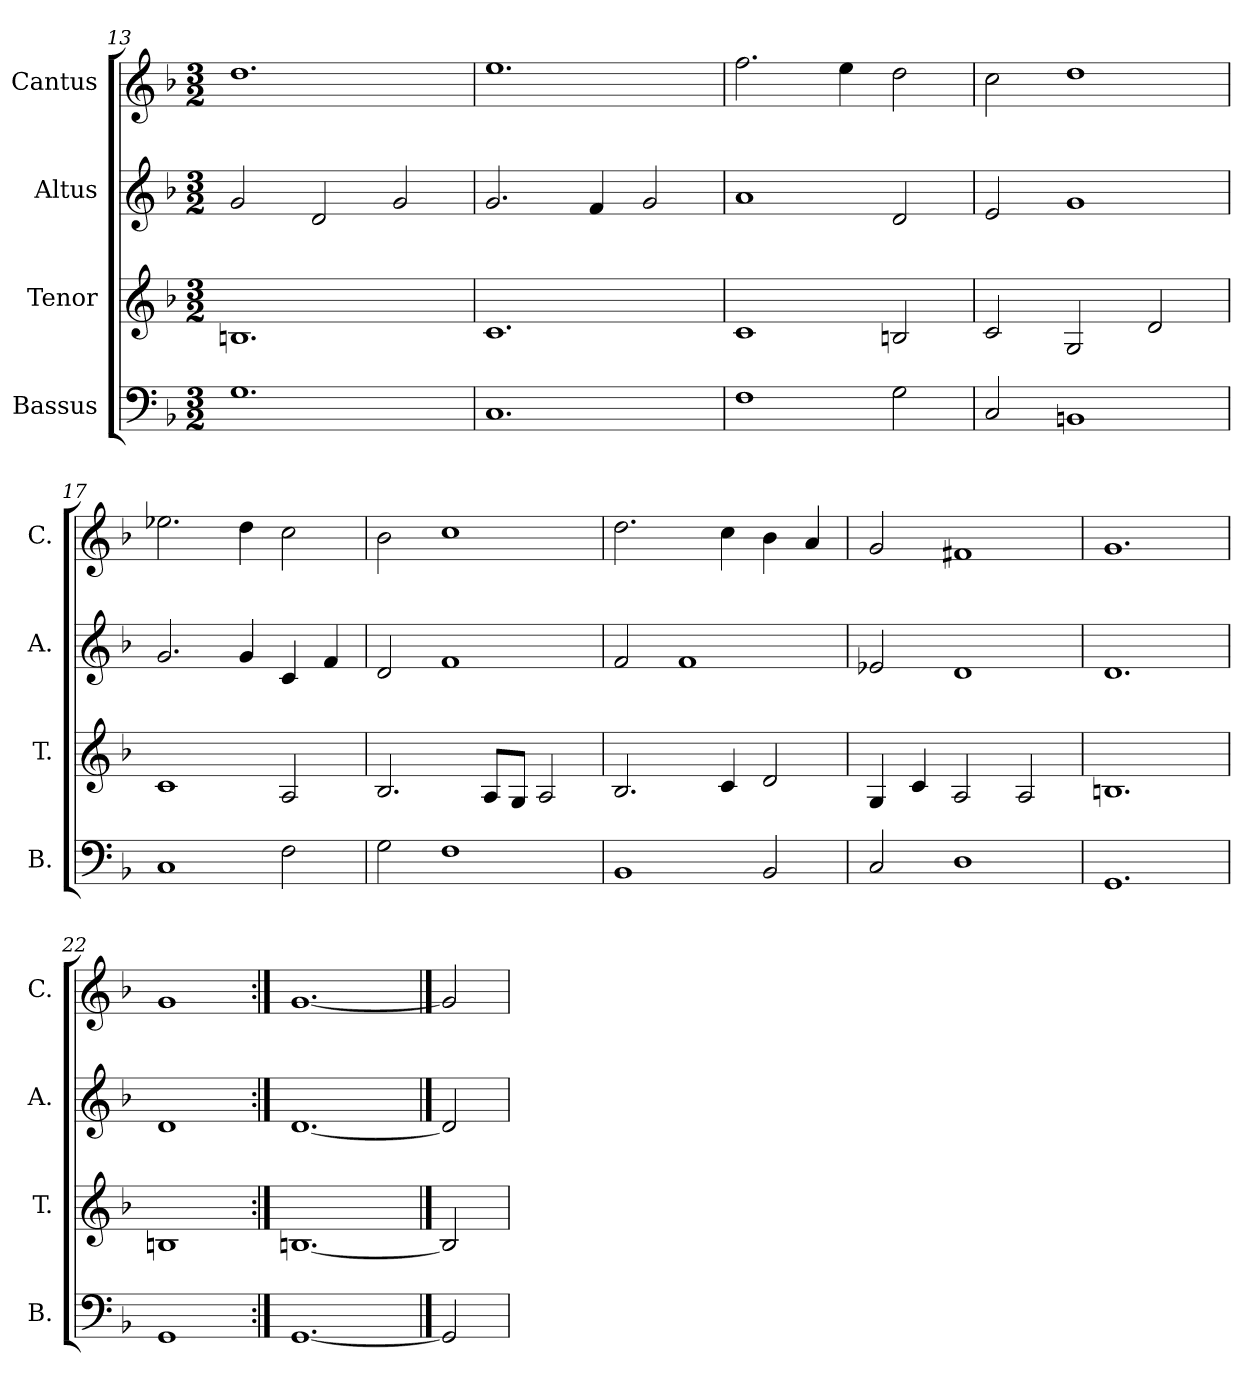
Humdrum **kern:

**kern	**kern	**kern	**kern
*part4	*part3	*part2	*part1
*staff4	*staff3	*staff2	*staff1
*I"Bassus	*I"Tenor	*I"Altus	*I"Cantus
*I'B.	*I'T.	*I'A.	*I'C.
*clefF4	*clefG2	*clefG2	*clefG2
*k[b-]	*k[b-]	*k[b-]	*k[b-]
*F:	*F:	*F:	*F:
*M3/2	*M3/2	*M3/2	*M3/2
=13	=13	=13	=13
1.G\	1.Bn/	2g/	1.dd\
.	.	2d/	.
.	.	2g/	.
=14	=14	=14	=14
1.C/	1.c/	2.g/	1.ee\
.	.	4f/	.
.	.	2g/	.
=15	=15	=15	=15
1F\	1c/	1a/	2.ff\
.	.	.	4ee\
2G\	2Bn/	2d/	2dd\
=16	=16	=16	=16
2C/	2c/	2e/	2cc\
1BBn/	2G/	1g/	1dd\
.	2d/	.	.
=17	=17	=17	=17
1C/	1c/	2.g/	2.ee-X\
.	.	4g/	4dd\
2F\	2A/	4c/	2cc\
.	.	4f/	.
!!LO:LB:g=z
=18	=18	=18	=18
2G\	2.B-/	2d/	2b-\
1F\	.	1f/	1cc\
.	8A/L	.	.
.	8G/J	.	.
.	2A/	.	.
=19	=19	=19	=19
1BB-/	2.B-/	2f/	2.dd\
.	.	1f/	.
.	4c/	.	4cc\
2BB-/	2d/	.	4b-\
.	.	.	4a/
=20	=20	=20	=20
2C/	4G/	2e-X/	2g/
.	4c/	.	.
1D\	2A/	1d/	1f#X/
.	2A/	.	.
=21	=21	=21	=21
1.GG/	1.Bn/	1.d/	1.g/
=22	=22	=22	=22
1GG/	1Bn/	1d/	1g/
=23:|!	=23:|!	=23:|!	=23:|!
[1.GG/	[1.Bn/	[1.d/	[1.g/
==24	==24	==24	==24
2GG/]	2B/]	2d/]	2g/]
=	=	=	=
*-	*-	*-	*-
